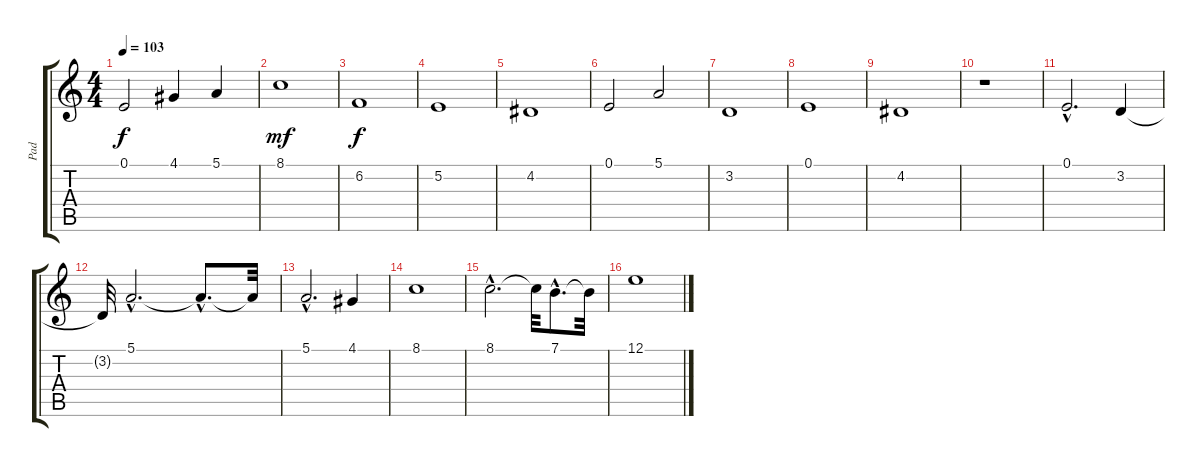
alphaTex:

\track ("Pad" "Pad") {instrument pad1newage}
\staff {score tabs}
\tuning (E4 B3 G3 D3 A2 E2) {hide}
\ts (4 4)
\tempo 103
\clef g2
\ks c
0.1.2{dy f} 4.1.4 5.1.4 |
8.1.1{dy mf} |
6.2.1{dy f} |
5.2.1 |
4.2.1 |
0.1.2 5.1.2 |
3.2.1 |
0.1.1 |
4.2.1 |
r.1 |
0.1{hac}.2{d} 3.2.4 |
3.2{t}.32 5.1{hac}.2{d} 5.1{hac t}.8{d} 5.1{t}.32 |
5.1{hac}.2{d} 4.1.4 |
8.1.1 |
8.1{hac}.2{d} 8.1{t}.32 7.1{hac}.8{d} 7.1{t}.32 |
12.1.1
